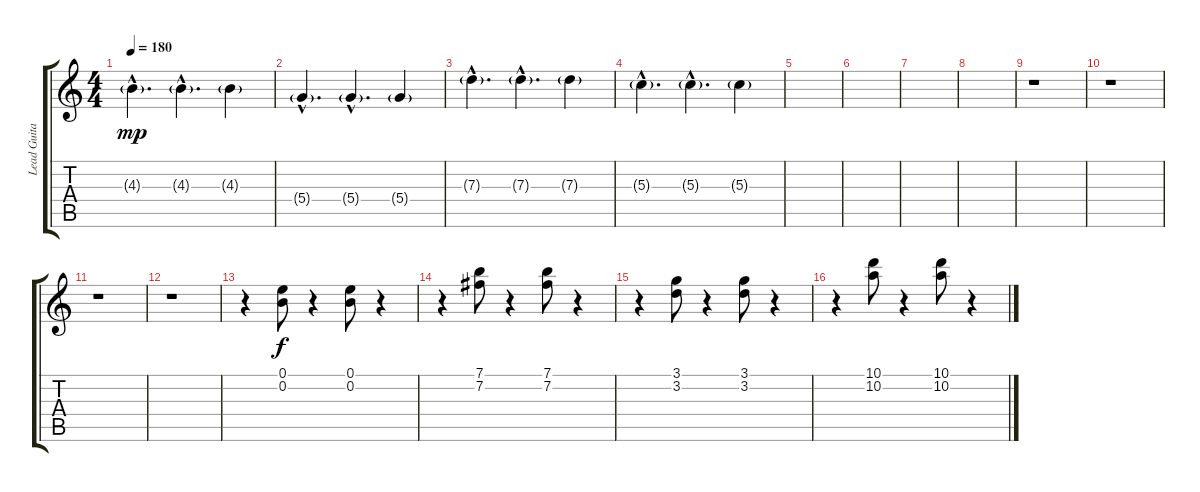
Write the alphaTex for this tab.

\track ("Lead Guitar #2" "Lead Guita") {instrument distortionguitar}
\staff {score tabs}
\tuning (E4 B3 G3 D3 A2 E2) {hide}
\ts (4 4)
\tempo 180
\clef g2
\ks c
4.3{g hac}.4{d dy mp} 4.3{g hac}.4{d} 4.3{g}.4 |
5.4{g hac}.4{d} 5.4{g hac}.4{d} 5.4{g}.4 |
7.3{g hac}.4{d} 7.3{g hac}.4{d} 7.3{g}.4 |
5.3{g hac}.4{d} 5.3{g hac}.4{d} 5.3{g}.4 |
|
|
|
|
r.1 |
r.1 |
r.1 |
r.1 |
r.4 (0.1 0.2).8{dy f} r.4 (0.1 0.2).8 r.4 |
r.4 (7.1 7.2).8 r.4 (7.1 7.2).8 r.4 |
r.4 (3.1 3.2).8 r.4 (3.1 3.2).8 r.4 |
r.4 (10.1 10.2).8 r.4 (10.1 10.2).8 r.4
